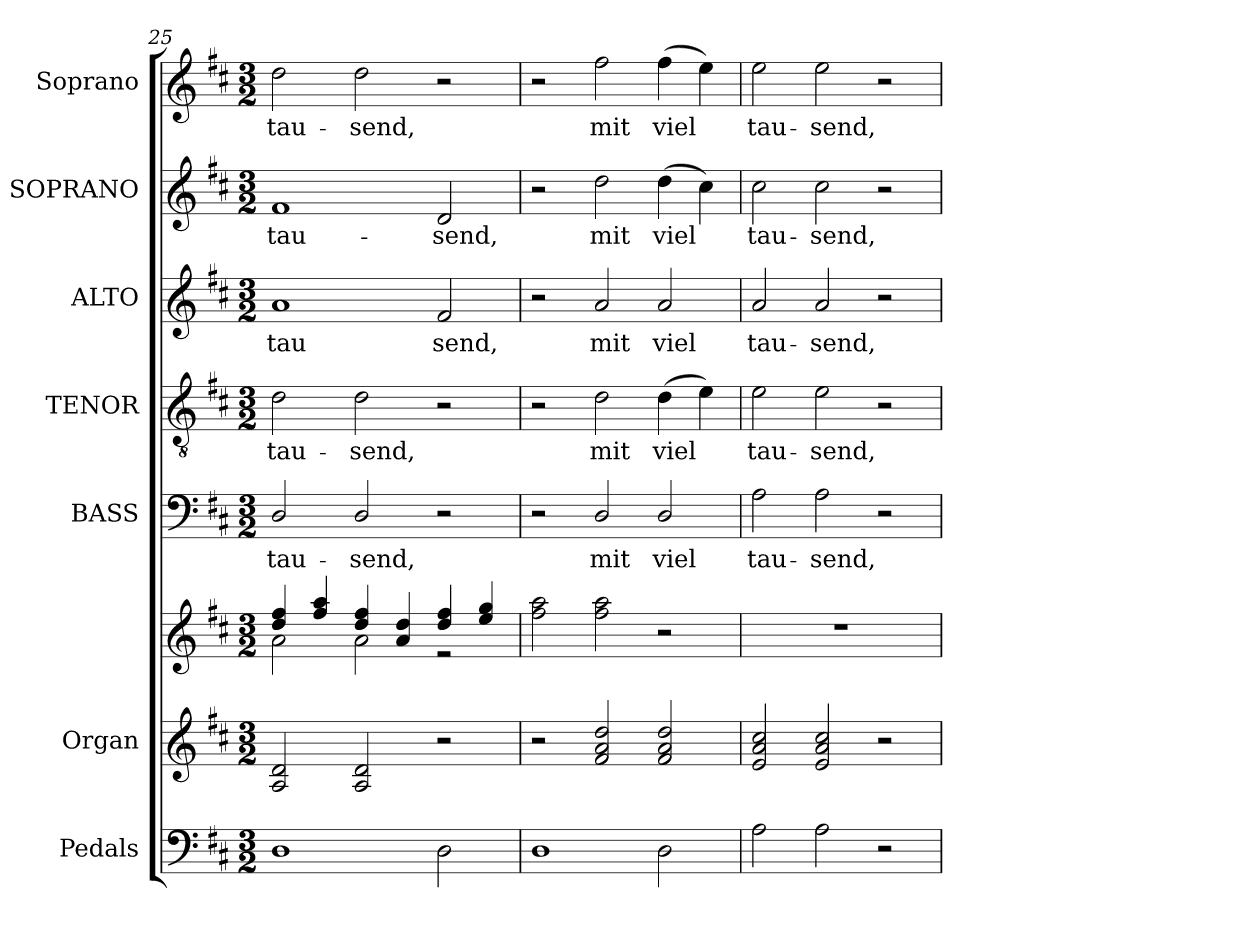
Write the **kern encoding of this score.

**kern	**kern	**kern	**kern	**text	**kern	**text	**kern	**text	**kern	**text	**kern	**text
*part7	*part6	*part6	*part5	*part5	*part4	*part4	*part3	*part3	*part2	*part2	*part1	*part1
*staff8	*staff7	*staff6	*staff5	*staff5	*staff4	*staff4	*staff3	*staff3	*staff2	*staff2	*staff1	*staff1
*I"Pedals	*I"Organ	*	*I"BASS	*	*I"TENOR	*	*I"ALTO	*	*I"SOPRANO	*	*I"Soprano	*
*I'Ped.	*I'Org.	*	*I'B.	*	*I'T.	*	*I'A.	*	*I'S.	*	*I'S.	*
!!LO:PB:g=z
*clefF4	*clefG2	*clefG2	*clefF4	*	*clefGv2	*	*clefG2	*	*clefG2	*	*clefG2	*
*	*	*	*	*	*ITrd7c12	*	*	*	*	*	*	*
*k[f#c#]	*k[f#c#]	*k[f#c#]	*k[f#c#]	*	*k[f#c#]	*	*k[f#c#]	*	*k[f#c#]	*	*k[f#c#]	*
*D:	*D:	*D:	*D:	*	*D:	*	*D:	*	*D:	*	*D:	*
*M3/2	*M3/2	*M3/2	*M3/2	*	*M3/2	*	*M3/2	*	*M3/2	*	*M3/2	*
=25	=25	=25	=25	=25	=25	=25	=25	=25	=25	=25	=25	=25
*	*	*^	*	*	*	*	*	*	*	*	*	*
!	!	!	!	!	!LO:LY:b:color=#000000	!	!	!	!	!	!	!	!
!	!	!	!	!	!	!	!LO:LY:b:color=#000000	!	!	!	!	!	!
!	!	!	!	!	!	!	!	!	!LO:LY:b:color=#000000	!	!	!	!
!	!	!	!	!	!	!	!	!	!	!	!LO:LY:b:color=#000000	!	!
!	!	!	!	!	!	!	!	!	!	!	!	!	!LO:LY:b:color=#000000
1Di	2Ai/ 2di	4ddi/ 4ff#i	2ai\	2Di/	tau-	2Di\	tau-	1ai	tau	1f#i	tau-	2ddi\	tau-
.	.	4ff#i/ 4aai	.	.	.	.	.	.	.	.	.	.	.
!	!	!	!	!	!LO:LY:b:color=#000000	!	!	!	!	!	!	!	!
!	!	!	!	!	!	!	!LO:LY:b:color=#000000	!	!	!	!	!	!
!	!	!	!	!	!	!	!	!	!	!	!	!	!LO:LY:b:color=#000000
.	2Ai/ 2di	4ddi/ 4ff#i	2ai\	2Di/	-send,	2Di\	-send,	.	.	.	.	2ddi\	-send,
.	.	4ai/ 4ddi	.	.	.	.	.	.	.	.	.	.	.
!	!	!	!	!	!	!	!	!	!LO:LY:b:color=#000000	!	!	!	!
!	!	!	!	!	!	!	!	!	!	!	!LO:LY:b:color=#000000	!	!
2Di\	2r	4ddi/ 4ff#i	2r	2r	.	2r	.	2f#i/	send,	2di/	-send,	2r	.
.	.	4eei/ 4ggi	.	.	.	.	.	.	.	.	.	.	.
*	*	*v	*v	*	*	*	*	*	*	*	*	*	*
=26	=26	=26	=26	=26	=26	=26	=26	=26	=26	=26	=26	=26
1Di	2r	2ff#i\ 2aai	2r	.	2r	.	2r	.	2r	.	2r	.
!	!	!	!	!LO:LY:b:color=#000000	!	!	!	!	!	!	!	!
!	!	!	!	!	!	!LO:LY:b:color=#000000	!	!	!	!	!	!
!	!	!	!	!	!	!	!	!LO:LY:b:color=#000000	!	!	!	!
!	!	!	!	!	!	!	!	!	!	!LO:LY:b:color=#000000	!	!
!	!	!	!	!	!	!	!	!	!	!	!	!LO:LY:b:color=#000000
.	2f#i/ 2ai 2ddi	2ff#i\ 2aai	2Di/	mit	2Di\	mit	2ai/	mit	2ddi\	mit	2ff#i\	mit
!	!	!	!	!LO:LY:b:color=#000000	!	!	!	!	!	!	!	!
!	!	!	!	!	!	!LO:LY:b:color=#000000	!	!	!	!	!	!
!	!	!	!	!	!	!	!	!LO:LY:b:color=#000000	!	!	!	!
!	!	!	!	!	!	!	!	!	!	!LO:LY:b:color=#000000	!	!
!	!	!	!	!	!	!	!	!	!	!	!	!LO:LY:b:color=#000000
2Di\	2f#i/ 2ai 2ddi	2r	2Di/	viel	(4Di\	viel	2ai/	viel	(4ddi\	viel	(4ff#i\	viel
.	.	.	.	.	4Ei\)	.	.	.	4cc#i\)	.	4eei\)	.
=27	=27	=27	=27	=27	=27	=27	=27	=27	=27	=27	=27	=27
!	!	!LO:N:vis=1	!	!	!	!	!	!	!	!	!	!
!	!	!	!	!LO:LY:b:color=#000000	!	!	!	!	!	!	!	!
!	!	!	!	!	!	!LO:LY:b:color=#000000	!	!	!	!	!	!
!	!	!	!	!	!	!	!	!LO:LY:b:color=#000000	!	!	!	!
!	!	!	!	!	!	!	!	!	!	!LO:LY:b:color=#000000	!	!
!	!	!	!	!	!	!	!	!	!	!	!	!LO:LY:b:color=#000000
2Ai\	2ei/ 2ai 2cc#i	1.r	2Ai\	tau-	2Ei\	tau-	2ai/	tau-	2cc#i\	tau-	2eei\	tau-
!	!	!	!	!LO:LY:b:color=#000000	!	!	!	!	!	!	!	!
!	!	!	!	!	!	!LO:LY:b:color=#000000	!	!	!	!	!	!
!	!	!	!	!	!	!	!	!LO:LY:b:color=#000000	!	!	!	!
!	!	!	!	!	!	!	!	!	!	!LO:LY:b:color=#000000	!	!
!	!	!	!	!	!	!	!	!	!	!	!	!LO:LY:b:color=#000000
2Ai\	2ei/ 2ai 2cc#i	.	2Ai\	-send,	2Ei\	-send,	2ai/	-send,	2cc#i\	-send,	2eei\	-send,
2r	2r	.	2r	.	2r	.	2r	.	2r	.	2r	.
=	=	=	=	=	=	=	=	=	=	=	=	=
*-	*-	*-	*-	*-	*-	*-	*-	*-	*-	*-	*-	*-
